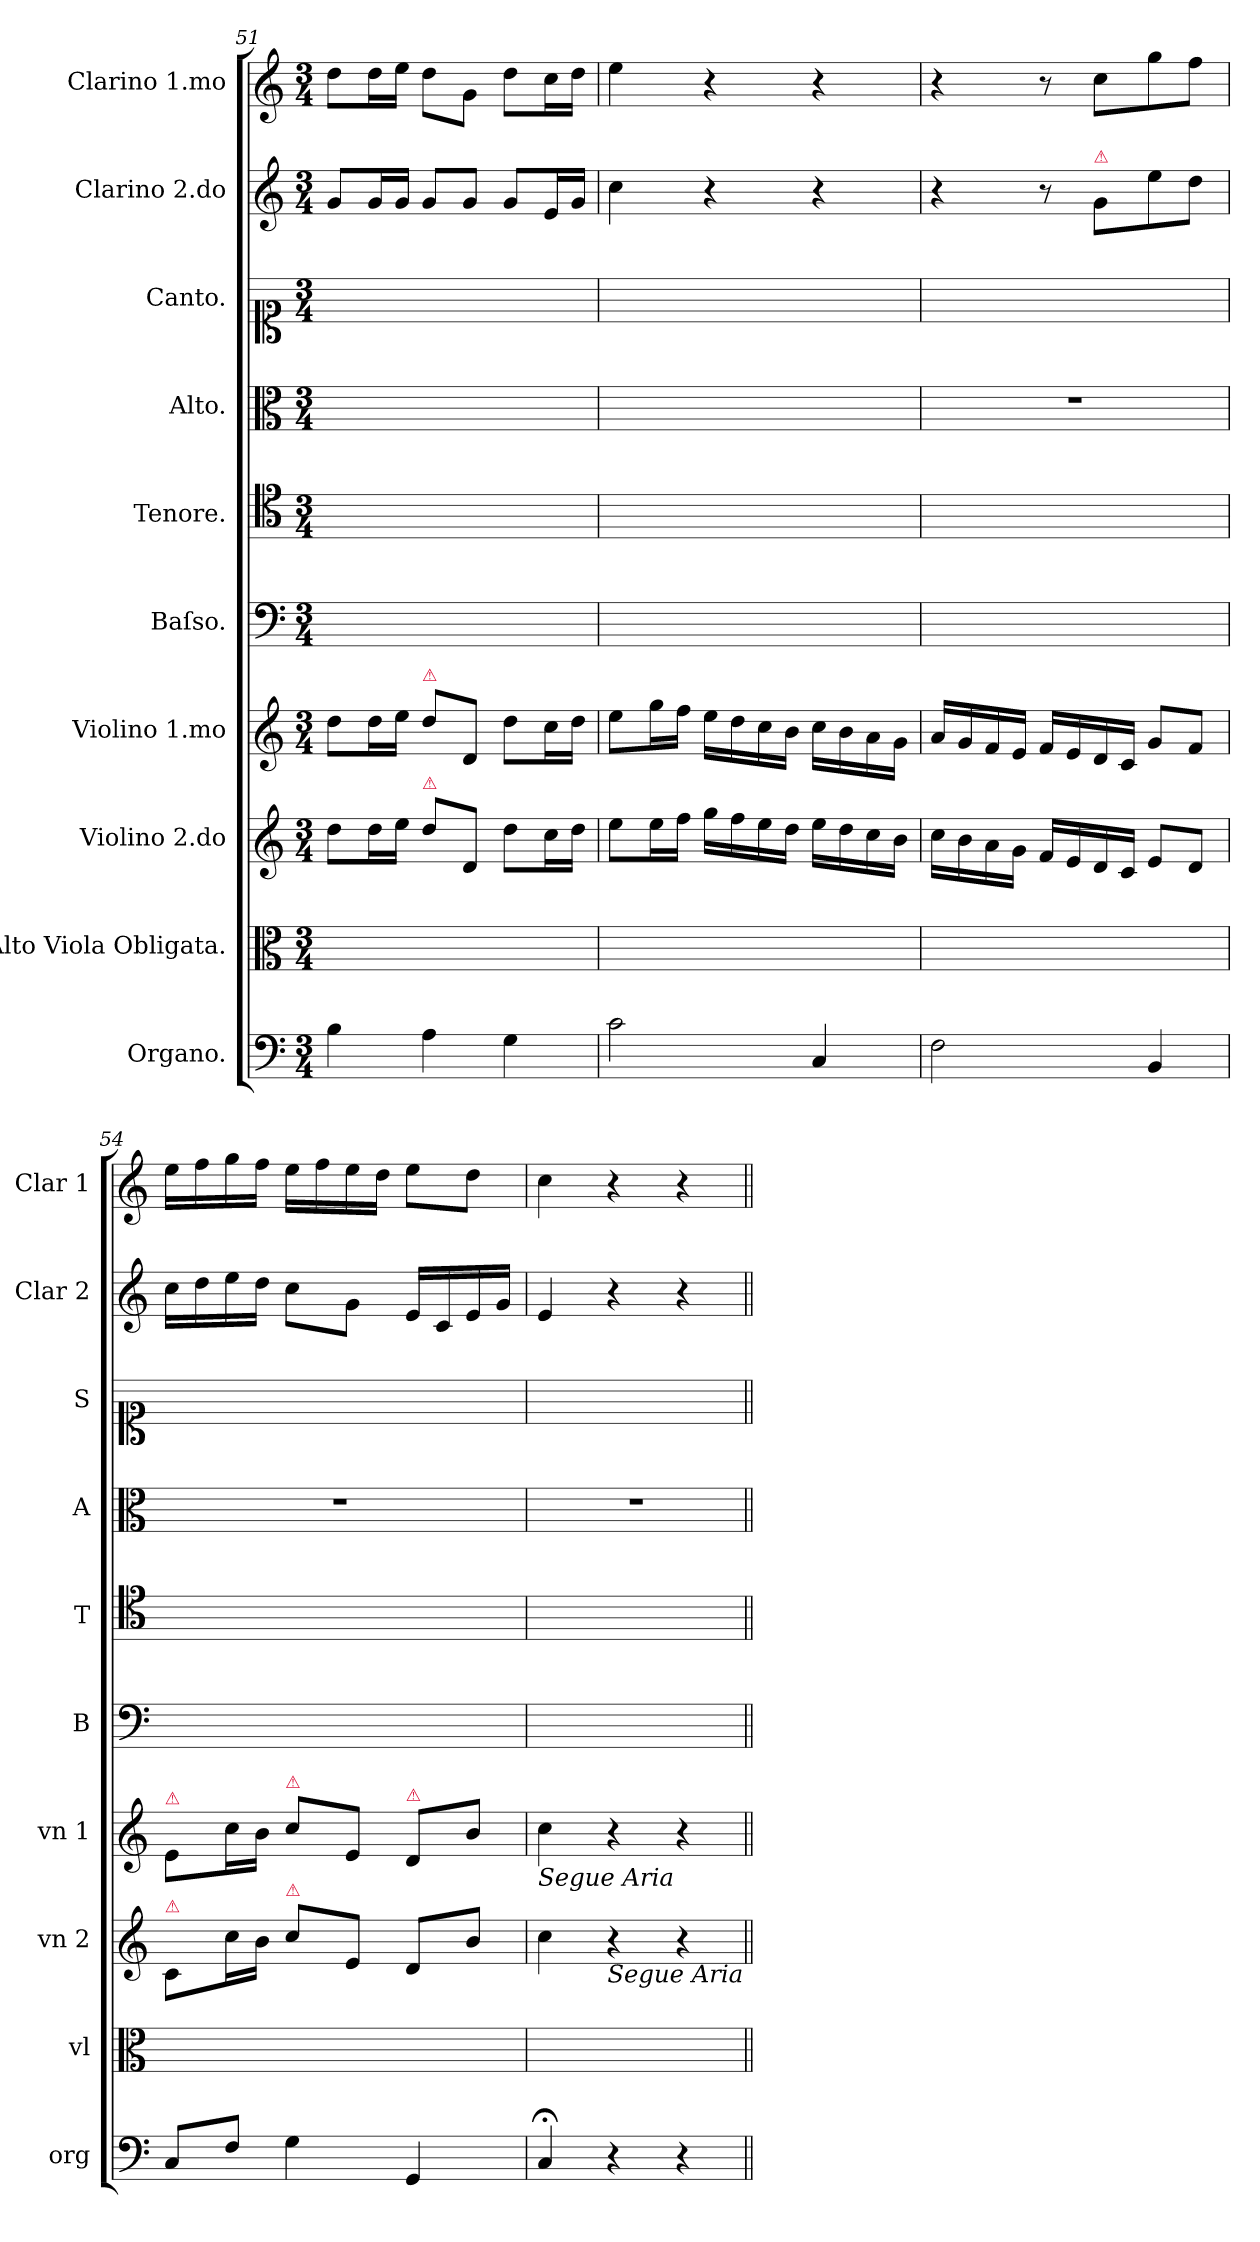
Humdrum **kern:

**kern	**kern	**kern	**kern	**kern	**kern	**kern	**kern	**kern	**kern
*part10	*part9	*part8	*part7	*part6	*part5	*part4	*part3	*part2	*part1
*staff10	*staff9	*staff8	*staff7	*staff6	*staff5	*staff4	*staff3	*staff2	*staff1
*I"Organo.	*I"Alto Viola Obligata.	*I"Violino 2.do	*I"Violino 1.mo	*I"Baſso.	*I"Tenore.	*I"Alto.	*I"Canto.	*I"Clarino 2.do	*I"Clarino 1.mo
*I'org	*I'vl	*I'vn 2	*I'vn 1	*I'B	*I'T	*I'A	*I'S	*I'Clar 2	*I'Clar 1
*clefF4	*clefC3	*clefG2	*clefG2	*clefF4	*clefC4	*clefC3	*clefC1	*clefG2	*clefG2
*k[]	*k[]	*k[]	*k[]	*k[]	*k[]	*k[]	*k[]	*k[]	*k[]
*C:	*C:	*C:	*C:	*C:	*C:	*C:	*C:	*C:	*C:
*M3/4	*M3/4	*M3/4	*M3/4	*M3/4	*M3/4	*M3/4	*M3/4	*M3/4	*M3/4
=51	=51	=51	=51	=51	=51	=51	=51	=51	=51
4B\	2.ryy	8dd\L	8dd\L	2.ryy	2.ryy	2.ryy	2.ryy	8g/L	8dd\L
.	.	16dd\L	16dd\L	.	.	.	.	16g/L	16dd\L
.	.	16ee\JJ	16ee\JJ	.	.	.	.	16g/JJ	16ee\JJ
!	!	!	!LO:TX:a:color=crimson:t=⚠	!	!	!	!	!	!
!	!	!LO:TX:a:color=crimson:t=⚠	!	!	!	!	!	!	!
4A\	.	8dd\L	8dd\L	.	.	.	.	8g/L	8dd\L
.	.	8d/J	8d/J	.	.	.	.	8g/J	8g\J
4G\	.	8dd\L	8dd\L	.	.	.	.	8g/L	8dd\L
.	.	16cc\L	16cc\L	.	.	.	.	16e/L	16cc\L
.	.	16dd\JJ	16dd\JJ	.	.	.	.	16g/JJ	16dd\JJ
=52	=52	=52	=52	=52	=52	=52	=52	=52	=52
2c\	2.ryy	8ee\L	8ee\L	2.ryy	2.ryy	2.ryy	2.ryy	4cc\	4ee\
.	.	16ee\L	16gg\L	.	.	.	.	.	.
.	.	16ff\JJ	16ff\JJ	.	.	.	.	.	.
.	.	16gg\LL	16ee\LL	.	.	.	.	4r	4r
.	.	16ff\	16dd\	.	.	.	.	.	.
.	.	16ee\	16cc\	.	.	.	.	.	.
.	.	16dd\JJ	16b\JJ	.	.	.	.	.	.
4C/	.	16ee\LL	16cc\LL	.	.	.	.	4r	4r
.	.	16dd\	16b\	.	.	.	.	.	.
.	.	16cc\	16a\	.	.	.	.	.	.
.	.	16b\JJ	16g\JJ	.	.	.	.	.	.
=53	=53	=53	=53	=53	=53	=53	=53	=53	=53
2F\	2.ryy	16cc\LL	16a/LL	2.ryy	2.ryy	2.r	2.ryy	4r	4r
.	.	16b\	16g/	.	.	.	.	.	.
.	.	16a\	16f/	.	.	.	.	.	.
.	.	16g\JJ	16e/JJ	.	.	.	.	.	.
.	.	16f/LL	16f/LL	.	.	.	.	8r	8r
.	.	16e/	16e/	.	.	.	.	.	.
!	!	!	!	!	!	!	!	!LO:TX:a:color=crimson:t=⚠	!
.	.	16d/	16d/	.	.	.	.	8g/L	8cc\L
.	.	16c/JJ	16c/JJ	.	.	.	.	.	.
4BB/	.	8e/L	8g/L	.	.	.	.	8ee\	8gg\
.	.	8d/J	8f/J	.	.	.	.	8dd\J	8ff\J
=54	=54	=54	=54	=54	=54	=54	=54	=54	=54
!	!	!	!LO:TX:a:color=crimson:t=⚠	!	!	!	!	!	!
!	!	!LO:TX:a:color=crimson:t=⚠	!	!	!	!	!	!	!
8C/L	2.ryy	8c/L	8e/L	2.ryy	2.ryy	2.r	2.ryy	16cc\LL	16ee\LL
.	.	.	.	.	.	.	.	16dd\	16ff\
8F/J	.	16cc\L	16cc\L	.	.	.	.	16ee\	16gg\
.	.	16b\JJ	16b\JJ	.	.	.	.	16dd\JJ	16ff\JJ
!	!	!	!LO:TX:a:color=crimson:t=⚠	!	!	!	!	!	!
!	!	!LO:TX:a:color=crimson:t=⚠	!	!	!	!	!	!	!
4G\	.	8cc/L	8cc\L	.	.	.	.	8cc\L	16ee\LL
.	.	.	.	.	.	.	.	.	16ff\
.	.	8e/J	8e/J	.	.	.	.	8g\J	16ee\
.	.	.	.	.	.	.	.	.	16dd\JJ
!	!	!	!LO:TX:a:color=crimson:t=⚠	!	!	!	!	!	!
4GG/	.	8d/L	8d/L	.	.	.	.	16e/LL	8ee\L
.	.	.	.	.	.	.	.	16c/	.
.	.	8b/J	8b\J	.	.	.	.	16e/	8dd\J
.	.	.	.	.	.	.	.	16g/JJ	.
=55	=55	=55	=55	=55	=55	=55	=55	=55	=55
!	!	!	!LO:TX:b:i:t=Segue Aria	!	!	!	!	!	!
4C;/	2.ryy	4cc\	4cc\	2.ryy	2.ryy	2.r	2.ryy	4e/	4cc\
!	!	!LO:TX:b:i:t=Segue Aria	!	!	!	!	!	!	!
4r	.	4r	4r	.	.	.	.	4r	4r
4r	.	4r	4r	.	.	.	.	4r	4r
=||	=||	=||	=||	=||	=||	=||	=||	=||	=||
*-	*-	*-	*-	*-	*-	*-	*-	*-	*-
